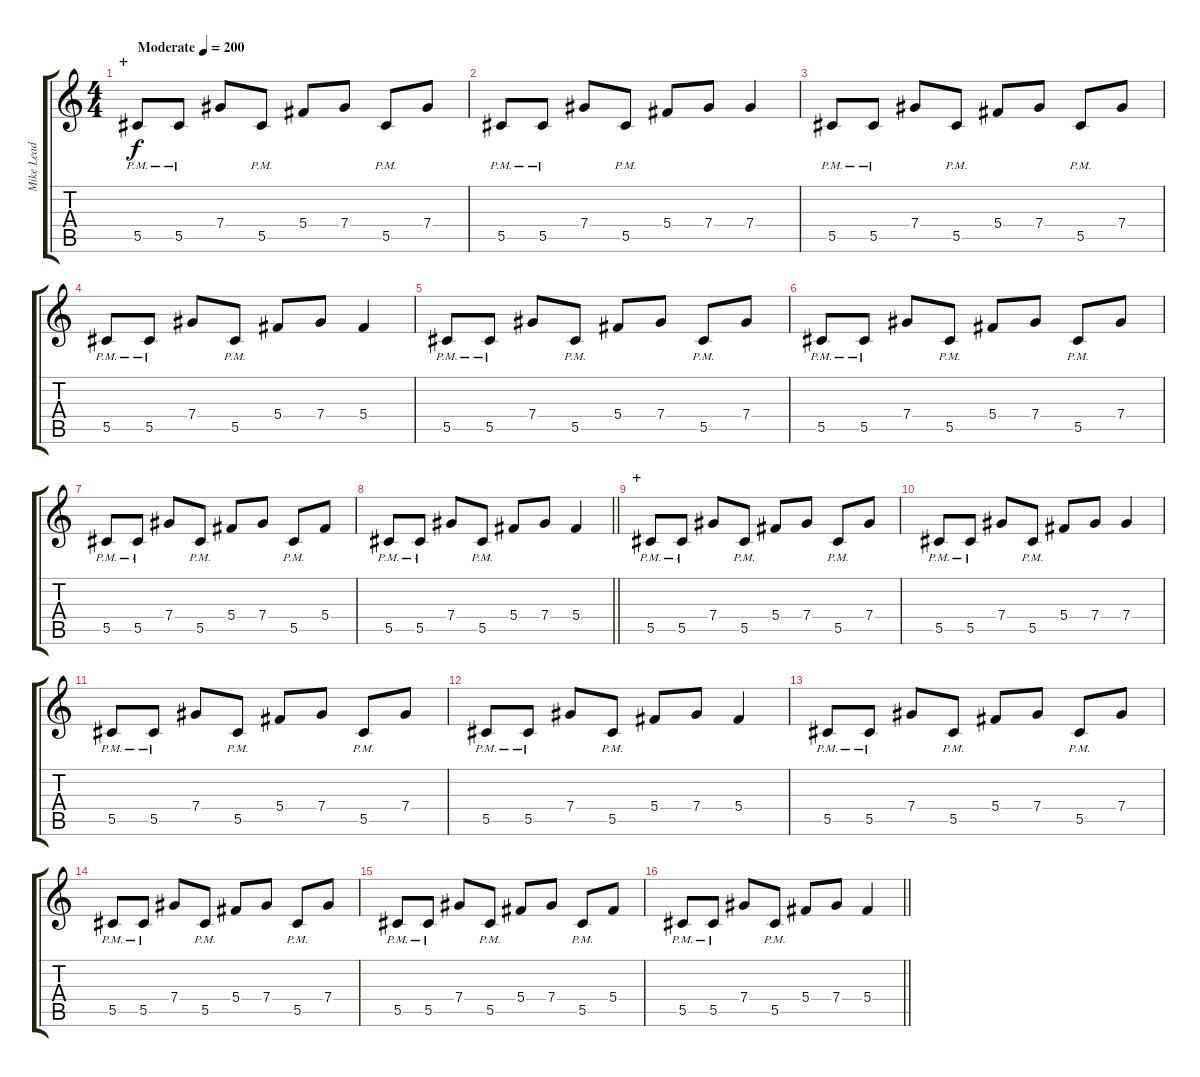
\track ("Mike Lead" "Mike Lead") {instrument distortionguitar}
\staff {score tabs}
\tuning (Eb4 Bb3 Gb3 Db3 Ab2 Db2) {hide}
\ts (4 4)
\section ("" "+")
\tempo (200 "Moderate")
\clef g2
\ks c
5.5{pm}.8{dy f instrument distortionguitar} 5.5{pm}.8 7.4.8 5.5{pm}.8 5.4.8 7.4.8 5.5{pm}.8 7.4.8 |
5.5{pm}.8 5.5{pm}.8 7.4.8 5.5{pm}.8 5.4.8 7.4.8 7.4.4 |
5.5{pm}.8 5.5{pm}.8 7.4.8 5.5{pm}.8 5.4.8 7.4.8 5.5{pm}.8 7.4.8 |
5.5{pm}.8 5.5{pm}.8 7.4.8 5.5{pm}.8 5.4.8 7.4.8 5.4.4 |
5.5{pm}.8 5.5{pm}.8 7.4.8 5.5{pm}.8 5.4.8 7.4.8 5.5{pm}.8 7.4.8 |
5.5{pm}.8 5.5{pm}.8 7.4.8 5.5{pm}.8 5.4.8 7.4.8 5.5{pm}.8 7.4.8 |
5.5{pm}.8 5.5{pm}.8 7.4.8 5.5{pm}.8 5.4.8 7.4.8 5.5{pm}.8 5.4.8 |
\barLineRight lightlight
5.5{pm}.8 5.5{pm}.8 7.4.8 5.5{pm}.8 5.4.8 7.4.8 5.4.4 |
\section ("" "+")
5.5{pm}.8 5.5{pm}.8 7.4.8 5.5{pm}.8 5.4.8 7.4.8 5.5{pm}.8 7.4.8 |
5.5{pm}.8 5.5{pm}.8 7.4.8 5.5{pm}.8 5.4.8 7.4.8 7.4.4 |
5.5{pm}.8 5.5{pm}.8 7.4.8 5.5{pm}.8 5.4.8 7.4.8 5.5{pm}.8 7.4.8 |
5.5{pm}.8 5.5{pm}.8 7.4.8 5.5{pm}.8 5.4.8 7.4.8 5.4.4 |
5.5{pm}.8 5.5{pm}.8 7.4.8 5.5{pm}.8 5.4.8 7.4.8 5.5{pm}.8 7.4.8 |
5.5{pm}.8 5.5{pm}.8 7.4.8 5.5{pm}.8 5.4.8 7.4.8 5.5{pm}.8 7.4.8 |
5.5{pm}.8 5.5{pm}.8 7.4.8 5.5{pm}.8 5.4.8 7.4.8 5.5{pm}.8 5.4.8 |
\barLineRight lightlight
5.5{pm}.8 5.5{pm}.8 7.4.8 5.5{pm}.8 5.4.8 7.4.8 5.4.4
